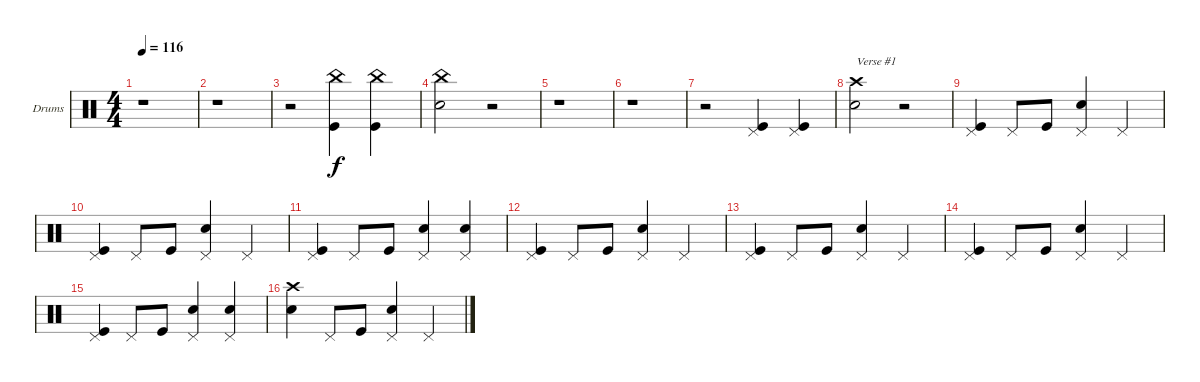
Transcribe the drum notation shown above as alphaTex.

\bracketExtendMode groupsimilarinstruments
\firstSystemTrackNameOrientation horizontal
\otherSystemsTrackNameOrientation horizontal
\track ("Drumkit" "Drums") {instrument percussion}
\staff {score}
\articulation defaults
\ts (4 4)
\tempo 116
\clef neutral
\ks c
r.1{dy f} |
r.1 |
r.2 ("China (hit)" "Kick (hit)").4 ("China (hit)" "Kick (hit)").4 |
("China (hit)" "Snare (hit) 2").2 r.2 |
r.1 |
r.1 |
r.2 ("Pedal Hi-Hat (hit)" "Kick (hit)").4 ("Pedal Hi-Hat (hit)" "Kick (hit)").4 |
("Crash high (hit)" "Snare (hit) 2").2{txt "Verse #1"} r.2 |
("Pedal Hi-Hat (hit)" "Kick (hit)").4 "Pedal Hi-Hat (hit)".8 "Kick (hit)".8 ("Pedal Hi-Hat (hit)" "Snare (hit) 2").4 "Pedal Hi-Hat (hit)".4 |
("Pedal Hi-Hat (hit)" "Kick (hit)").4 "Pedal Hi-Hat (hit)".8 "Kick (hit)".8 ("Pedal Hi-Hat (hit)" "Snare (hit) 2").4 "Pedal Hi-Hat (hit)".4 |
("Pedal Hi-Hat (hit)" "Kick (hit)").4 "Pedal Hi-Hat (hit)".8 "Kick (hit)".8 ("Pedal Hi-Hat (hit)" "Snare (hit) 2").4 ("Pedal Hi-Hat (hit)" "Snare (hit) 2").4 |
("Pedal Hi-Hat (hit)" "Kick (hit)").4 "Pedal Hi-Hat (hit)".8 "Kick (hit)".8 ("Pedal Hi-Hat (hit)" "Snare (hit) 2").4 "Pedal Hi-Hat (hit)".4 |
("Pedal Hi-Hat (hit)" "Kick (hit)").4 "Pedal Hi-Hat (hit)".8 "Kick (hit)".8 ("Pedal Hi-Hat (hit)" "Snare (hit) 2").4 "Pedal Hi-Hat (hit)".4 |
("Pedal Hi-Hat (hit)" "Kick (hit)").4 "Pedal Hi-Hat (hit)".8 "Kick (hit)".8 ("Pedal Hi-Hat (hit)" "Snare (hit) 2").4 "Pedal Hi-Hat (hit)".4 |
("Pedal Hi-Hat (hit)" "Kick (hit)").4 "Pedal Hi-Hat (hit)".8 "Kick (hit)".8 ("Pedal Hi-Hat (hit)" "Snare (hit) 2").4 ("Pedal Hi-Hat (hit)" "Snare (hit) 2").4 |
("Crash high (hit)" "Snare (hit) 2").4 "Pedal Hi-Hat (hit)".8 "Kick (hit)".8 ("Pedal Hi-Hat (hit)" "Snare (hit) 2").4 "Pedal Hi-Hat (hit)".4
